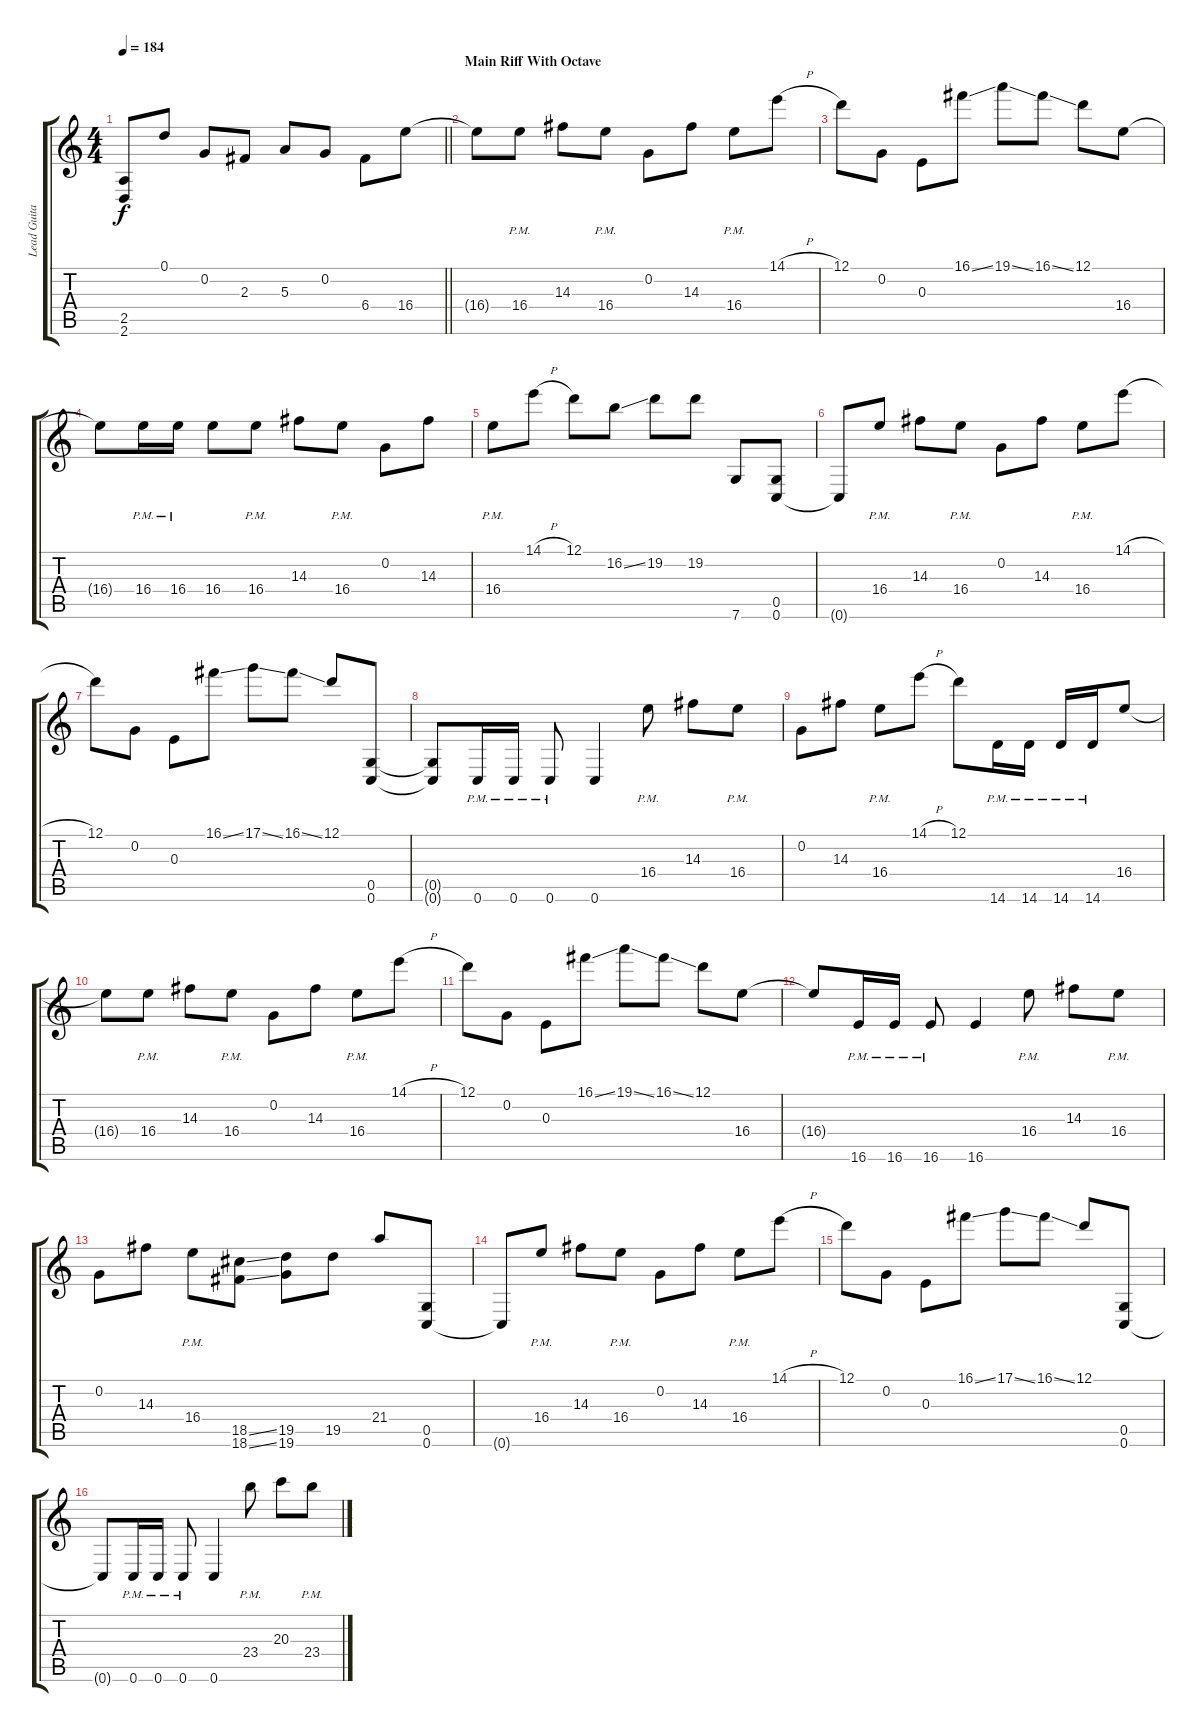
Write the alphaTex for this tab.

\track ("Lead Guitar" "Lead Guita") {instrument distortionguitar}
\staff {score tabs}
\tuning (D4 G3 E3 C3 G2 C2) {hide}
\ts (4 4)
\tempo 184
\clef g2
\barLineRight lightlight
\ks c
(2.5{t} 2.6{t}).8{dy f} 0.1.8 0.2.8 2.3.8 5.3.8 0.2.8 6.4.8 16.4.8 |
\section ("" "Main Riff With Octave")
16.4{t}.8 16.4{pm}.8 14.3.8 16.4{pm}.8 0.2.8 14.3.8 16.4{pm}.8 14.1{h}.8 |
12.1.8 0.2.8 0.3.8 16.1{ss}.8 19.1{ss}.8 16.1{ss}.8 12.1.8 16.4.8 |
16.4{t}.8 16.4{pm}.16 16.4{pm}.16 16.4.8 16.4{pm}.8 14.3.8 16.4{pm}.8 0.2.8 14.3.8 |
16.4{pm}.8 14.1{h}.8 12.1.8 16.2{ss}.8 19.2.8 19.2.8 7.6.8 (0.5 0.6).8 |
0.6{t}.8 16.4{pm}.8 14.3.8 16.4{pm}.8 0.2.8 14.3.8 16.4{pm}.8 14.1{h}.8 |
12.1.8 0.2.8 0.3.8 16.1{ss}.8 17.1{ss}.8 16.1{ss}.8 12.1.8 (0.5 0.6).8 |
(0.5{t} 0.6{t}).8 0.6{pm}.16 0.6{pm}.16 0.6{pm}.8 0.6.4 16.4{pm}.8 14.3.8 16.4{pm}.8 |
0.2.8 14.3.8 16.4{pm}.8 14.1{h}.8 12.1.8 14.6{pm}.16 14.6{pm}.16 14.6{pm}.16 14.6{pm}.16 16.4.8 |
16.4{t}.8 16.4{pm}.8 14.3.8 16.4{pm}.8 0.2.8 14.3.8 16.4{pm}.8 14.1{h}.8 |
12.1.8 0.2.8 0.3.8 16.1{ss}.8 19.1{ss}.8 16.1{ss}.8 12.1.8 16.4.8 |
16.4{t}.8 16.6{pm}.16 16.6{pm}.16 16.6{pm}.8 16.6.4 16.4{pm}.8 14.3.8 16.4{pm}.8 |
0.2.8 14.3.8 16.4{pm}.8 (18.5{ss} 18.6{ss}).8 (19.5 19.6).8 19.5.8 21.4.8 (0.5 0.6).8 |
0.6{t}.8 16.4{pm}.8 14.3.8 16.4{pm}.8 0.2.8 14.3.8 16.4{pm}.8 14.1{h}.8 |
12.1.8 0.2.8 0.3.8 16.1{ss}.8 17.1{ss}.8 16.1{ss}.8 12.1.8 (0.5 0.6).8 |
0.6{t}.8 0.6{pm}.16 0.6{pm}.16 0.6{pm}.8 0.6.4 23.4{pm}.8 20.3.8 23.4{pm}.8
